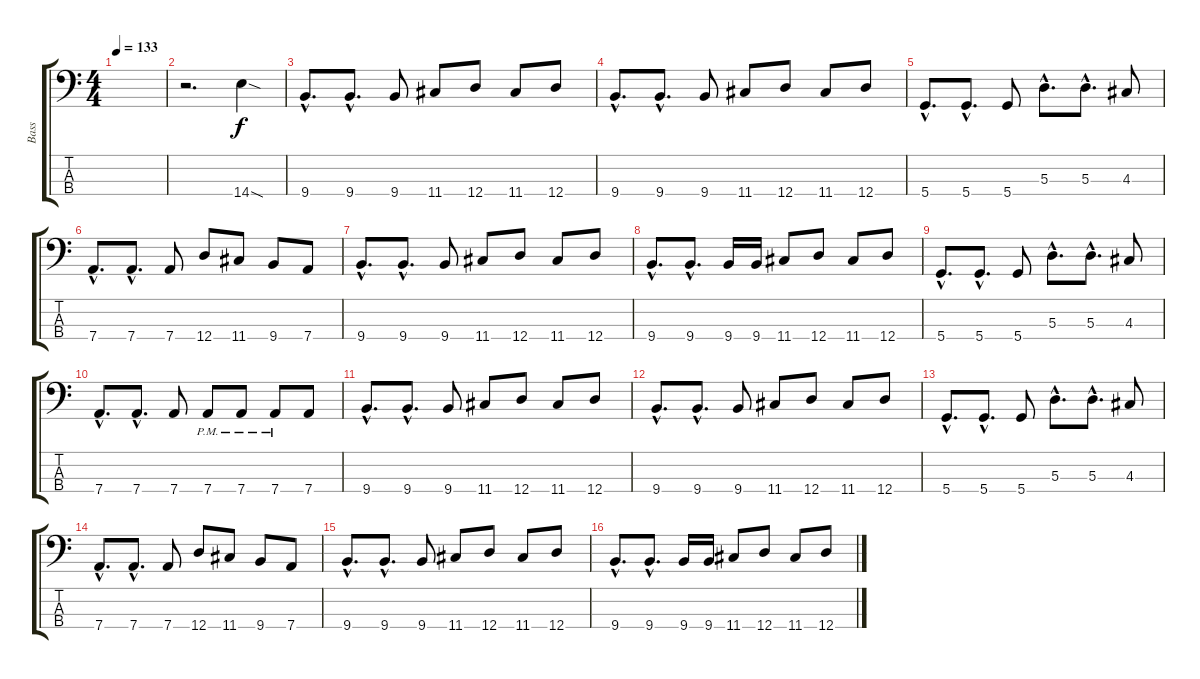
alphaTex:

\track ("Bass" "Bass") {instrument electricbassfinger}
\staff {score tabs}
\tuning (G2 D2 A1 D1) {hide}
\ts (4 4)
\tempo 133
\clef f4
\ks c
|
r.2{d} 14.4{sod}.4 |
9.4{hac}.8{d} 9.4{hac}.8{d} 9.4.8 11.4.8 12.4.8 11.4.8 12.4.8 |
9.4{hac}.8{d} 9.4{hac}.8{d} 9.4.8 11.4.8 12.4.8 11.4.8 12.4.8 |
5.4{hac}.8{d} 5.4{hac}.8{d} 5.4.8 5.3{hac}.8{d} 5.3{hac}.8{d} 4.3.8 |
7.4{hac}.8{d} 7.4{hac}.8{d} 7.4.8 12.4.8 11.4.8 9.4.8 7.4.8 |
9.4{hac}.8{d} 9.4{hac}.8{d} 9.4.8 11.4.8 12.4.8 11.4.8 12.4.8 |
9.4{hac}.8{d} 9.4{hac}.8{d} 9.4.16 9.4.16 11.4.8 12.4.8 11.4.8 12.4.8 |
5.4{hac}.8{d} 5.4{hac}.8{d} 5.4.8 5.3{hac}.8{d} 5.3{hac}.8{d} 4.3.8 |
7.4{hac}.8{d} 7.4{hac}.8{d} 7.4.8 7.4{pm}.8 7.4{pm}.8 7.4{pm}.8 7.4.8 |
9.4{hac}.8{d} 9.4{hac}.8{d} 9.4.8 11.4.8 12.4.8 11.4.8 12.4.8 |
9.4{hac}.8{d} 9.4{hac}.8{d} 9.4.8 11.4.8 12.4.8 11.4.8 12.4.8 |
5.4{hac}.8{d} 5.4{hac}.8{d} 5.4.8 5.3{hac}.8{d} 5.3{hac}.8{d} 4.3.8 |
7.4{hac}.8{d} 7.4{hac}.8{d} 7.4.8 12.4.8 11.4.8 9.4.8 7.4.8 |
9.4{hac}.8{d} 9.4{hac}.8{d} 9.4.8 11.4.8 12.4.8 11.4.8 12.4.8 |
9.4{hac}.8{d} 9.4{hac}.8{d} 9.4.16 9.4.16 11.4.8 12.4.8 11.4.8 12.4.8
